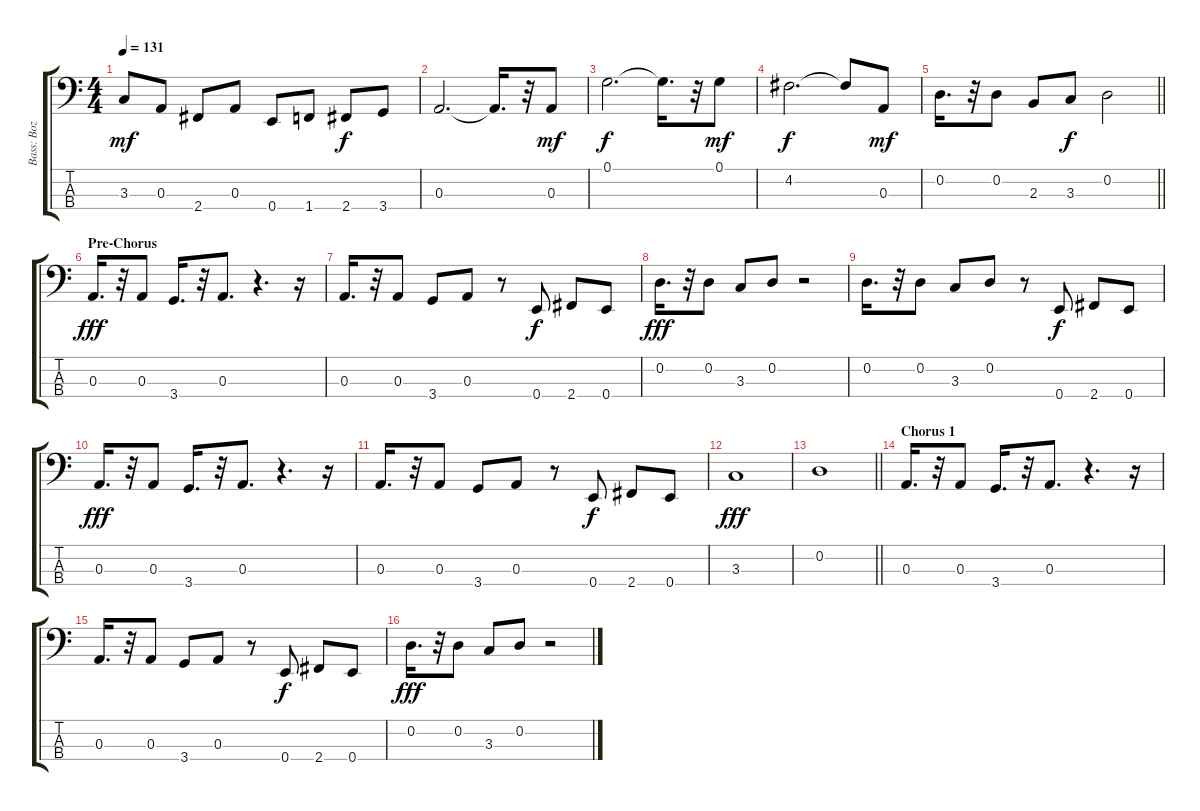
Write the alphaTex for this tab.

\track ("Bass: Boz Burrell" "Bass: Boz ") {instrument electricbassfinger}
\staff {score tabs}
\tuning (G2 D2 A1 E1) {hide}
\ts (4 4)
\tempo 131
\clef f4
\ks c
3.3.8{dy mf} 0.3.8 2.4.8 0.3.8 0.4.8 1.4.8 2.4.8{dy f} 3.4.8 |
0.3.2{d} 0.3{t}.16{d} r.32 0.3.8{dy mf} |
0.1.2{d dy f} 0.1{t}.16{d} r.32 0.1.8{dy mf} |
4.2.2{d dy f} 4.2{t}.8 0.3.8{dy mf} |
\barLineRight lightlight
0.2.16{d} r.32 0.2.8 2.3.8 3.3.8{dy f} 0.2.2 |
\section ("" "Pre-Chorus")
0.3.16{d dy fff} r.32 0.3.8 3.4.16{d} r.32 0.3.8{d} r.4{d} r.16 |
0.3.16{d} r.32 0.3.8 3.4.8 0.3.8 r.8 0.4.8{dy f} 2.4.8 0.4.8 |
0.2.16{d dy fff} r.32 0.2.8 3.3.8 0.2.8 r.2 |
0.2.16{d} r.32 0.2.8 3.3.8 0.2.8 r.8 0.4.8{dy f} 2.4.8 0.4.8 |
0.3.16{d dy fff} r.32 0.3.8 3.4.16{d} r.32 0.3.8{d} r.4{d} r.16 |
0.3.16{d} r.32 0.3.8 3.4.8 0.3.8 r.8 0.4.8{dy f} 2.4.8 0.4.8 |
3.3.1{dy fff} |
\barLineRight lightlight
0.2.1 |
\section ("" "Chorus 1")
0.3.16{d} r.32 0.3.8 3.4.16{d} r.32 0.3.8{d} r.4{d} r.16 |
0.3.16{d} r.32 0.3.8 3.4.8 0.3.8 r.8 0.4.8{dy f} 2.4.8 0.4.8 |
0.2.16{d dy fff} r.32 0.2.8 3.3.8 0.2.8 r.2
